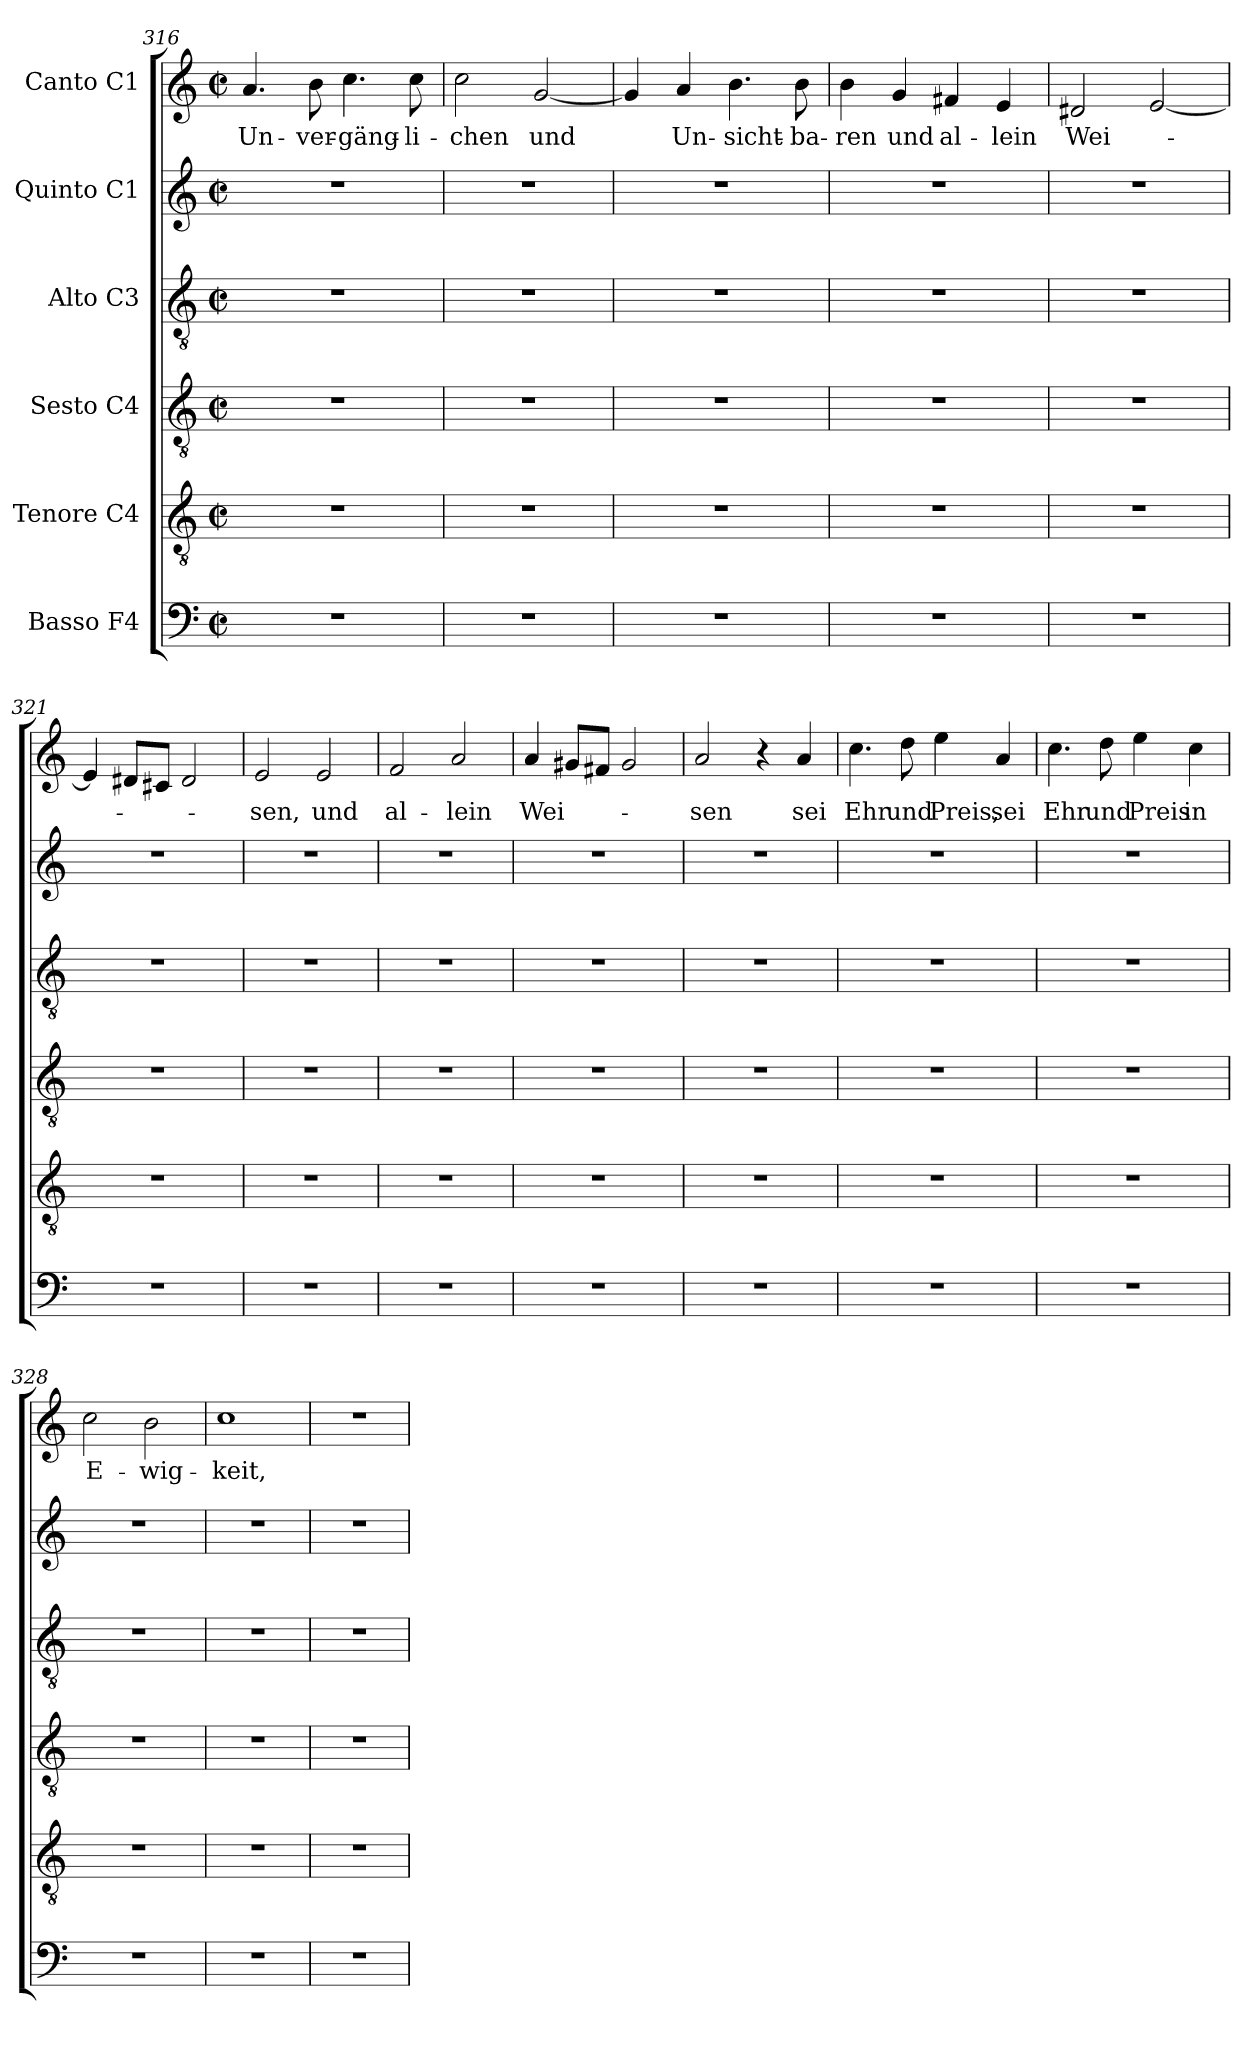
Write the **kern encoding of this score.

**kern	**kern	**kern	**kern	**kern	**kern	**text
*part6	*part5	*part4	*part3	*part2	*part1	*part1
*staff6	*staff5	*staff4	*staff3	*staff2	*staff1	*staff1
*I"Basso  F4	*I"Tenore  C4	*I"Sesto  C4	*I"Alto  C3	*I"Quinto  C1	*I"Canto C1	*
*clefF4	*clefGv2	*clefGv2	*clefGv2	*clefG2	*clefG2	*
*M2/2	*M2/2	*M2/2	*M2/2	*M2/2	*M2/2	*
*met(c|)	*met(c|)	*met(c|)	*met(c|)	*met(c|)	*met(c|)	*
=316	=316	=316	=316	=316	=316	=316
!	!	!	!	!	!	!LO:LY:b:cj
1r	1r	1r	1r	1r	4.a/	Un-
!	!	!	!	!	!	!LO:LY:b
.	.	.	.	.	8b\	-ver-
!	!	!	!	!	!	!LO:LY:b:cj
.	.	.	.	.	4.cc\	-gäng-
!	!	!	!	!	!	!LO:LY:b:cj
.	.	.	.	.	8cc\	-li-
=317	=317	=317	=317	=317	=317	=317
!	!	!	!	!	!	!LO:LY:b:cj
1r	1r	1r	1r	1r	2cc\	-chen
!	!	!	!	!	!	!LO:LY:b:cj
.	.	.	.	.	[<2g/	und
=318	=318	=318	=318	=318	=318	=318
1r	1r	1r	1r	1r	4g/]	.
!	!	!	!	!	!	!LO:LY:b
.	.	.	.	.	4a/	Un-
!	!	!	!	!	!	!LO:LY:b:cj
.	.	.	.	.	4.b\	-sicht-
!	!	!	!	!	!	!LO:LY:b:cj
.	.	.	.	.	8b\	-ba-
=319	=319	=319	=319	=319	=319	=319
!	!	!	!	!	!	!LO:LY:b:cj
1r	1r	1r	1r	1r	4b\	-ren
!	!	!	!	!	!	!LO:LY:b:cj
.	.	.	.	.	4g/	und
!	!	!	!	!	!	!LO:LY:b:cj
.	.	.	.	.	4f#X/	al-
!	!	!	!	!	!	!LO:LY:b:cj
.	.	.	.	.	4e/	-lein
=320	=320	=320	=320	=320	=320	=320
!	!	!	!	!	!	!LO:LY:b:cj
1r	1r	1r	1r	1r	2d#X/	Wei-
.	.	.	.	.	[<2e/	.
=321	=321	=321	=321	=321	=321	=321
1r	1r	1r	1r	1r	4e/]	.
.	.	.	.	.	8d#X/L	.
.	.	.	.	.	8c#X/J	.
.	.	.	.	.	2d#/	.
!!LO:LB:g=z
=322	=322	=322	=322	=322	=322	=322
!	!	!	!	!	!	!LO:LY:b:cj
1r	1r	1r	1r	1r	2e/	-sen,
!	!	!	!	!	!	!LO:LY:b:cj
.	.	.	.	.	2e/	und
=323	=323	=323	=323	=323	=323	=323
!	!	!	!	!	!	!LO:LY:b:cj
1r	1r	1r	1r	1r	2f/	al-
!	!	!	!	!	!	!LO:LY:b:cj
.	.	.	.	.	2a/	-lein
=324	=324	=324	=324	=324	=324	=324
!	!	!	!	!	!	!LO:LY:b:cj
1r	1r	1r	1r	1r	4a/	Wei-
.	.	.	.	.	8g#X/L	.
.	.	.	.	.	8f#X/J	.
.	.	.	.	.	2g#/	.
=325	=325	=325	=325	=325	=325	=325
!	!	!	!	!	!	!LO:LY:b:cj
1r	1r	1r	1r	1r	2a/	-sen
.	.	.	.	.	4r	.
!	!	!	!	!	!	!LO:LY:b:cj
.	.	.	.	.	4a/	sei
=326	=326	=326	=326	=326	=326	=326
!	!	!	!	!	!	!LO:LY:b:cj
1r	1r	1r	1r	1r	4.cc\	Ehr
!	!	!	!	!	!	!LO:LY:b:cj
.	.	.	.	.	8dd\	und
!	!	!	!	!	!	!LO:LY:b:cj
.	.	.	.	.	4ee\	Preis,
!	!	!	!	!	!	!LO:LY:b:cj
.	.	.	.	.	4a/	sei
=327	=327	=327	=327	=327	=327	=327
!	!	!	!	!	!	!LO:LY:b:cj
1r	1r	1r	1r	1r	4.cc\	Ehr
!	!	!	!	!	!	!LO:LY:b:cj
.	.	.	.	.	8dd\	und
!	!	!	!	!	!	!LO:LY:b:cj
.	.	.	.	.	4ee\	Preis
!	!	!	!	!	!	!LO:LY:b:cj
.	.	.	.	.	4cc\	in
=328	=328	=328	=328	=328	=328	=328
!	!	!	!	!	!	!LO:LY:b:cj
1r	1r	1r	1r	1r	2cc\	E-
!	!	!	!	!	!	!LO:LY:b:cj
.	.	.	.	.	2b\	-wig-
!!LO:LB:g=z
=329	=329	=329	=329	=329	=329	=329
!	!	!	!	!	!	!LO:LY:b:cj
1r	1r	1r	1r	1r	1cc	-keit,
=330	=330	=330	=330	=330	=330	=330
1r	1r	1r	1r	1r	1r	.
=	=	=	=	=	=	=
*-	*-	*-	*-	*-	*-	*-
